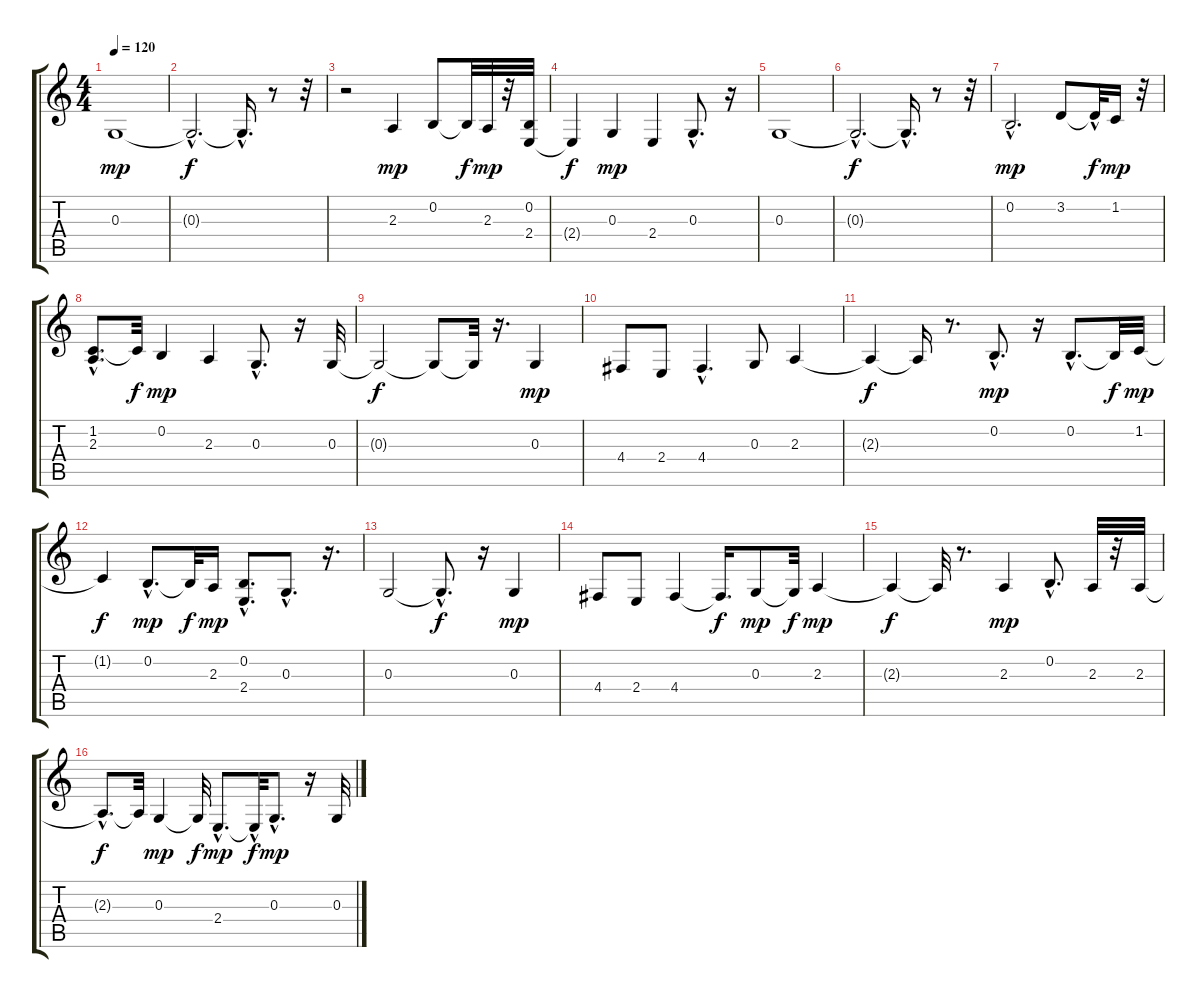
\track "" {instrument bassoon}
\staff {score tabs}
\tuning (E4 B3 G3 D3 A2 E2) {hide}
\ts (4 4)
\tempo 120
\clef g2
\ks c
0.3.1{dy mp} |
0.3{hac t}.2{d dy f} 0.3{hac t}.16{d} r.8 r.32 |
r.2 2.3.4{dy mp} 0.2.8 0.2{t}.32{dy f} 2.3.32{dy mp} r.32 (0.2 2.4).32 |
2.4{t}.4{dy f} 0.3.4{dy mp} 2.4.4 0.3{hac}.8{d} r.16 |
0.3.1 |
0.3{hac t}.2{d dy f} 0.3{hac t}.16{d} r.8 r.32 |
0.2{hac}.2{d dy mp} 3.2.8 3.2{hac t}.32{dy f} 1.2.16{dy mp} r.32 |
(1.2{hac} 2.3).8{d} 1.2{t}.32{dy f} 0.2.4{dy mp} 2.3.4 0.3{hac}.8{d} r.16 0.3.32 |
0.3{t}.2{dy f} 0.3{t}.8 0.3{t}.32 r.16{d} 0.3.4{dy mp} |
4.4.8 2.4.8 4.4{hac}.4{d} 0.3.8 2.3.4 |
2.3{t}.4{dy f} 2.3{t}.16 r.8{d} 0.2{hac}.8{d dy mp} r.16 0.2{hac}.8{d} 0.2{t}.32{dy f} 1.2.32{dy mp} |
1.2{t}.4{dy f} 0.2{hac}.8{d dy mp} 0.2{t}.32{dy f} 2.3.16{dy mp} (0.2 2.4{hac}).8{d} 0.3{hac}.8{d} r.16{d} |
0.3.2 0.3{hac t}.8{d dy f} r.16 0.3.4{dy mp} |
4.4.8 2.4.8 4.4.4 4.4{t}.16{d dy f} 0.3.8{dy mp} 0.3{t}.32{dy f} 2.3.4{dy mp} |
2.3{t}.4{dy f} 2.3{t}.32 r.8{d} 2.3.4{dy mp} 0.2{hac}.8{d} 2.3.32 r.32 2.3.32 |
2.3{hac t}.8{d dy f} 2.3{t}.32 0.3.4{dy mp} 0.3{t}.32{dy f} 2.4{hac}.8{d dy mp} 2.4{hac t}.32{dy f} 0.3{hac}.8{d dy mp} r.16 0.3.32
